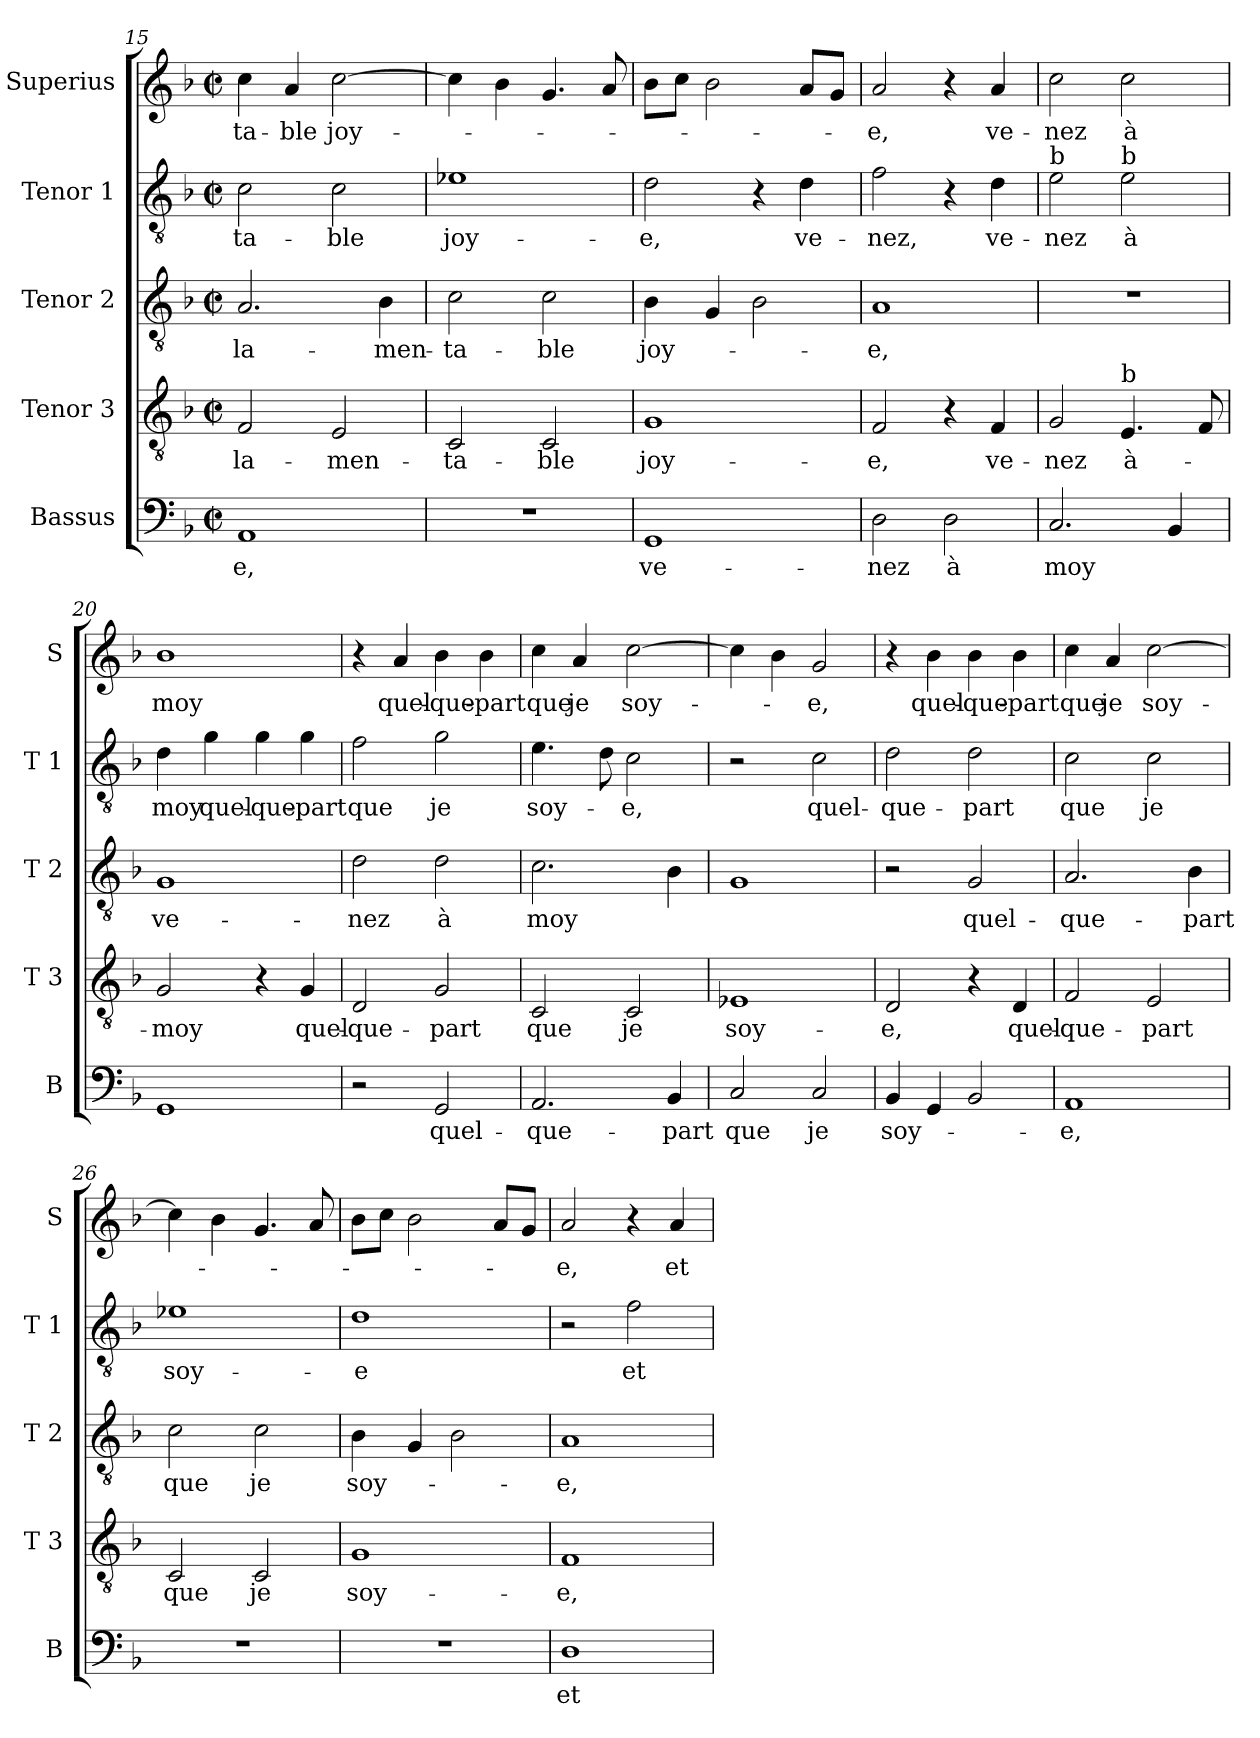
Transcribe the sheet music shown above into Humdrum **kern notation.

**kern	**text	**kern	**text	**kern	**text	**kern	**text	**kern	**text
*part5	*part5	*part4	*part4	*part3	*part3	*part2	*part2	*part1	*part1
*staff5	*staff5	*staff4	*staff4	*staff3	*staff3	*staff2	*staff2	*staff1	*staff1
*I"Bassus	*	*I"Tenor 3	*	*I"Tenor 2	*	*I"Tenor 1	*	*I"Superius	*
*I'B	*	*I'T 3	*	*I'T 2	*	*I'T 1	*	*I'S	*
*clefF4	*	*clefGv2	*	*clefGv2	*	*clefGv2	*	*clefG2	*
*k[b-]	*	*k[b-]	*	*k[b-]	*	*k[b-]	*	*k[b-]	*
*F:	*	*F:	*	*F:	*	*F:	*	*F:	*
*M2/2	*	*M2/2	*	*M2/2	*	*M2/2	*	*M2/2	*
*met(c|)	*	*met(c|)	*	*met(c|)	*	*met(c|)	*	*met(c|)	*
=15	=15	=15	=15	=15	=15	=15	=15	=15	=15
1AA	-e,	2F/	la-	2.A/	la-	2c\	-ta-	4cc\	-ta-
.	.	.	.	.	.	.	.	4a/	-ble
.	.	2E/	-men-	.	.	2c\	-ble	[2cc\	joy-
.	.	.	.	4B-\	-men-	.	.	.	.
=16	=16	=16	=16	=16	=16	=16	=16	=16	=16
1r	.	2C/	-ta-	2c\	-ta-	1e-X	joy-	4cc\]	.
.	.	.	.	.	.	.	.	4b-\	.
.	.	2C/	-ble	2c\	-ble	.	.	4.g/	.
.	.	.	.	.	.	.	.	8a/	.
=17	=17	=17	=17	=17	=17	=17	=17	=17	=17
1GG	ve-	1G	joy-	4B-\	joy-	2d\	-e,	8b-\L	.
.	.	.	.	.	.	.	.	8cc\J	.
.	.	.	.	4G/	.	.	.	2b-\	.
.	.	.	.	2B-\	.	4r	.	.	.
.	.	.	.	.	.	4d\	ve-	8a/L	.
.	.	.	.	.	.	.	.	8g/J	.
=18	=18	=18	=18	=18	=18	=18	=18	=18	=18
2D\	-nez	2F/	-e,	1A	-e,	2f\	-nez,	2a/	-e,
2D\	à	4r	.	.	.	4r	.	4r	.
.	.	4F/	ve-	.	.	4d\	ve-	4a/	ve-
!!LO:LB:g=z
=19	=19	=19	=19	=19	=19	=19	=19	=19	=19
!	!	!	!	!	!	!LO:TX:a:t=b	!	!	!
2.C/	moy	2G/	-nez	1r	.	2e\	-nez	2cc\	-nez
!	!	!	!	!	!	!LO:TX:a:t=b	!	!	!
!	!	!LO:TX:a:t=b	!	!	!	!	!	!	!
.	.	4.E/	à-	.	.	2e\	à	2cc\	à
4BB-/	.	.	.	.	.	.	.	.	.
.	.	8F/	.	.	.	.	.	.	.
=20	=20	=20	=20	=20	=20	=20	=20	=20	=20
1GG	.	2G/	-moy	1G	ve-	4d\	moy	1b-	moy
.	.	.	.	.	.	4g\	quel-	.	.
.	.	4r	.	.	.	4g\	-que-	.	.
.	.	4G/	quel-	.	.	4g\	-part	.	.
=21	=21	=21	=21	=21	=21	=21	=21	=21	=21
2r	.	2D/	-que-	2d\	-nez	2f\	que	4r	.
.	.	.	.	.	.	.	.	4a/	quel-
2GG/	quel-	2G/	-part	2d\	à	2g\	je	4b-\	-que-
.	.	.	.	.	.	.	.	4b-\	-part
=22	=22	=22	=22	=22	=22	=22	=22	=22	=22
2.AA/	-que-	2C/	que	2.c\	moy	4.e\	soy-	4cc\	que
.	.	.	.	.	.	.	.	4a/	je
.	.	.	.	.	.	8d\	.	.	.
.	.	2C/	je	.	.	2c\	-e,	[2cc\	soy-
4BB-/	-part	.	.	4B-\	.	.	.	.	.
=23	=23	=23	=23	=23	=23	=23	=23	=23	=23
2C/	que	1E-X	soy-	1G	.	2r	.	4cc\]	.
.	.	.	.	.	.	.	.	4b-\	.
2C/	je	.	.	.	.	2c\	quel-	2g/	-e,
=24	=24	=24	=24	=24	=24	=24	=24	=24	=24
4BB-/	soy-	2D/	-e,	2r	.	2d\	-que-	4r	.
4GG/	.	.	.	.	.	.	.	4b-\	quel-
2BB-/	.	4r	.	2G/	quel-	2d\	-part	4b-\	-que-
.	.	4D/	quel-	.	.	.	.	4b-\	-part
!!LO:LB:g=z
=25	=25	=25	=25	=25	=25	=25	=25	=25	=25
1AA	-e,	2F/	-que-	2.A/	-que-	2c\	que	4cc\	que
.	.	.	.	.	.	.	.	4a/	je
.	.	2E/	-part	.	.	2c\	je	[2cc\	soy-
.	.	.	.	4B-\	-part	.	.	.	.
=26	=26	=26	=26	=26	=26	=26	=26	=26	=26
1r	.	2C/	que	2c\	que	1e-X	soy-	4cc\]	.
.	.	.	.	.	.	.	.	4b-\	.
.	.	2C/	je	2c\	je	.	.	4.g/	.
.	.	.	.	.	.	.	.	8a/	.
=27	=27	=27	=27	=27	=27	=27	=27	=27	=27
1r	.	1G	soy-	4B-\	soy-	1d	-e	8b-\L	.
.	.	.	.	.	.	.	.	8cc\J	.
.	.	.	.	4G/	.	.	.	2b-\	.
.	.	.	.	2B-\	.	.	.	.	.
.	.	.	.	.	.	.	.	8a/L	.
.	.	.	.	.	.	.	.	8g/J	.
=28	=28	=28	=28	=28	=28	=28	=28	=28	=28
1D	et	1F	-e,	1A	-e,	2r	.	2a/	-e,
.	.	.	.	.	.	2f\	et	4r	.
.	.	.	.	.	.	.	.	4a/	et
=	=	=	=	=	=	=	=	=	=
*-	*-	*-	*-	*-	*-	*-	*-	*-	*-
